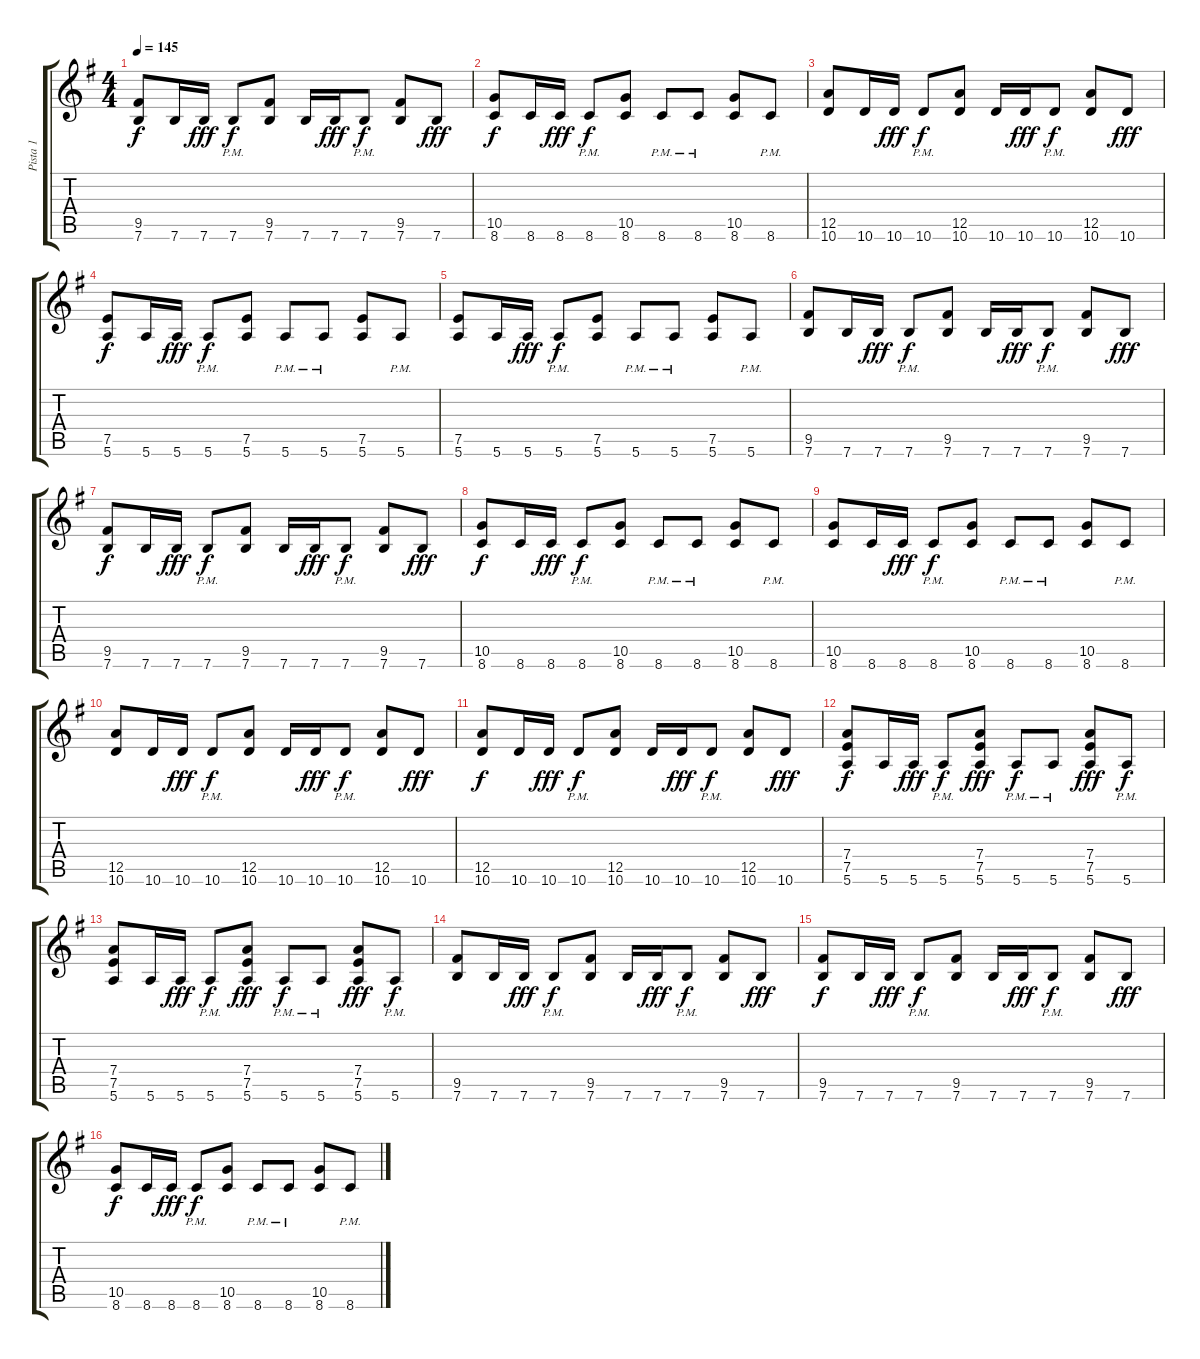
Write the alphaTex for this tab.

\track ("Pista 1" "Pista 1") {instrument distortionguitar}
\staff {score tabs}
\tuning (E4 B3 G3 D3 A2 E2) {hide}
\ts (4 4)
\tempo 145
\clef g2
\ks g
(9.5 7.6).8{dy f} 7.6.16 7.6.16{dy fff} 7.6{pm}.8{dy f} (9.5 7.6).8 7.6.16 7.6.16{dy fff} 7.6{pm}.8{dy f} (9.5 7.6).8 7.6.8{dy fff} |
(10.5 8.6).8{dy f} 8.6.16 8.6.16{dy fff} 8.6{pm}.8{dy f} (10.5 8.6).8 8.6{pm}.8 8.6{pm}.8 (10.5 8.6).8 8.6{pm}.8 |
(12.5 10.6).8 10.6.16 10.6.16{dy fff} 10.6{pm}.8{dy f} (12.5 10.6).8 10.6.16 10.6.16{dy fff} 10.6{pm}.8{dy f} (12.5 10.6).8 10.6.8{dy fff} |
(7.5 5.6).8{dy f} 5.6.16 5.6.16{dy fff} 5.6{pm}.8{dy f} (7.5 5.6).8 5.6{pm}.8 5.6{pm}.8 (7.5 5.6).8 5.6{pm}.8 |
(7.5 5.6).8 5.6.16 5.6.16{dy fff} 5.6{pm}.8{dy f} (7.5 5.6).8 5.6{pm}.8 5.6{pm}.8 (7.5 5.6).8 5.6{pm}.8 |
(9.5 7.6).8 7.6.16 7.6.16{dy fff} 7.6{pm}.8{dy f} (9.5 7.6).8 7.6.16 7.6.16{dy fff} 7.6{pm}.8{dy f} (9.5 7.6).8 7.6.8{dy fff} |
(9.5 7.6).8{dy f} 7.6.16 7.6.16{dy fff} 7.6{pm}.8{dy f} (9.5 7.6).8 7.6.16 7.6.16{dy fff} 7.6{pm}.8{dy f} (9.5 7.6).8 7.6.8{dy fff} |
(10.5 8.6).8{dy f} 8.6.16 8.6.16{dy fff} 8.6{pm}.8{dy f} (10.5 8.6).8 8.6{pm}.8 8.6{pm}.8 (10.5 8.6).8 8.6{pm}.8 |
(10.5 8.6).8 8.6.16 8.6.16{dy fff} 8.6{pm}.8{dy f} (10.5 8.6).8 8.6{pm}.8 8.6{pm}.8 (10.5 8.6).8 8.6{pm}.8 |
(12.5 10.6).8 10.6.16 10.6.16{dy fff} 10.6{pm}.8{dy f} (12.5 10.6).8 10.6.16 10.6.16{dy fff} 10.6{pm}.8{dy f} (12.5 10.6).8 10.6.8{dy fff} |
(12.5 10.6).8{dy f} 10.6.16 10.6.16{dy fff} 10.6{pm}.8{dy f} (12.5 10.6).8 10.6.16 10.6.16{dy fff} 10.6{pm}.8{dy f} (12.5 10.6).8 10.6.8{dy fff} |
(7.4 7.5 5.6).8{dy f} 5.6.16 5.6.16{dy fff} 5.6{pm}.8{dy f} (7.4 7.5 5.6).8{dy fff} 5.6{pm}.8{dy f} 5.6{pm}.8 (7.4 7.5 5.6).8{dy fff} 5.6{pm}.8{dy f} |
(7.4 7.5 5.6).8 5.6.16 5.6.16{dy fff} 5.6{pm}.8{dy f} (7.4 7.5 5.6).8{dy fff} 5.6{pm}.8{dy f} 5.6{pm}.8 (7.4 7.5 5.6).8{dy fff} 5.6{pm}.8{dy f} |
(9.5 7.6).8 7.6.16 7.6.16{dy fff} 7.6{pm}.8{dy f} (9.5 7.6).8 7.6.16 7.6.16{dy fff} 7.6{pm}.8{dy f} (9.5 7.6).8 7.6.8{dy fff} |
(9.5 7.6).8{dy f} 7.6.16 7.6.16{dy fff} 7.6{pm}.8{dy f} (9.5 7.6).8 7.6.16 7.6.16{dy fff} 7.6{pm}.8{dy f} (9.5 7.6).8 7.6.8{dy fff} |
(10.5 8.6).8{dy f} 8.6.16 8.6.16{dy fff} 8.6{pm}.8{dy f} (10.5 8.6).8 8.6{pm}.8 8.6{pm}.8 (10.5 8.6).8 8.6{pm}.8
